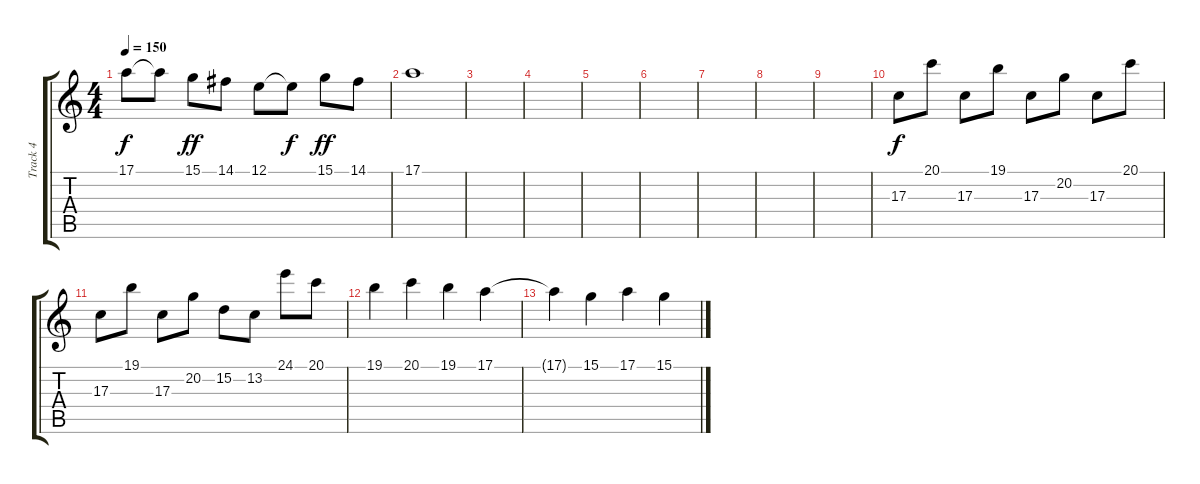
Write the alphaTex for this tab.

\track ("Track 4" "Track 4") {instrument acousticgrandpiano}
\staff {score tabs}
\tuning (E4 B3 G3 D3 A2 E2) {hide}
\ts (4 4)
\tempo 150
\clef g2
\ks c
17.1{t}.8{dy f} 17.1{t}.8 15.1.8{dy ff} 14.1.8 12.1.8 12.1{t}.8{dy f} 15.1.8{dy ff} 14.1.8 |
17.1.1 |
|
|
|
|
|
|
|
17.3.8{dy f volume 13} 20.1.8 17.3.8 19.1.8 17.3.8 20.2.8 17.3.8 20.1.8 |
17.3.8 19.1.8 17.3.8 20.2.8 15.2.8 13.2.8 24.1.8 20.1.8 |
19.1.4 20.1.4 19.1.4 17.1.4 |
17.1{t}.4 15.1.4 17.1.4 15.1.4
